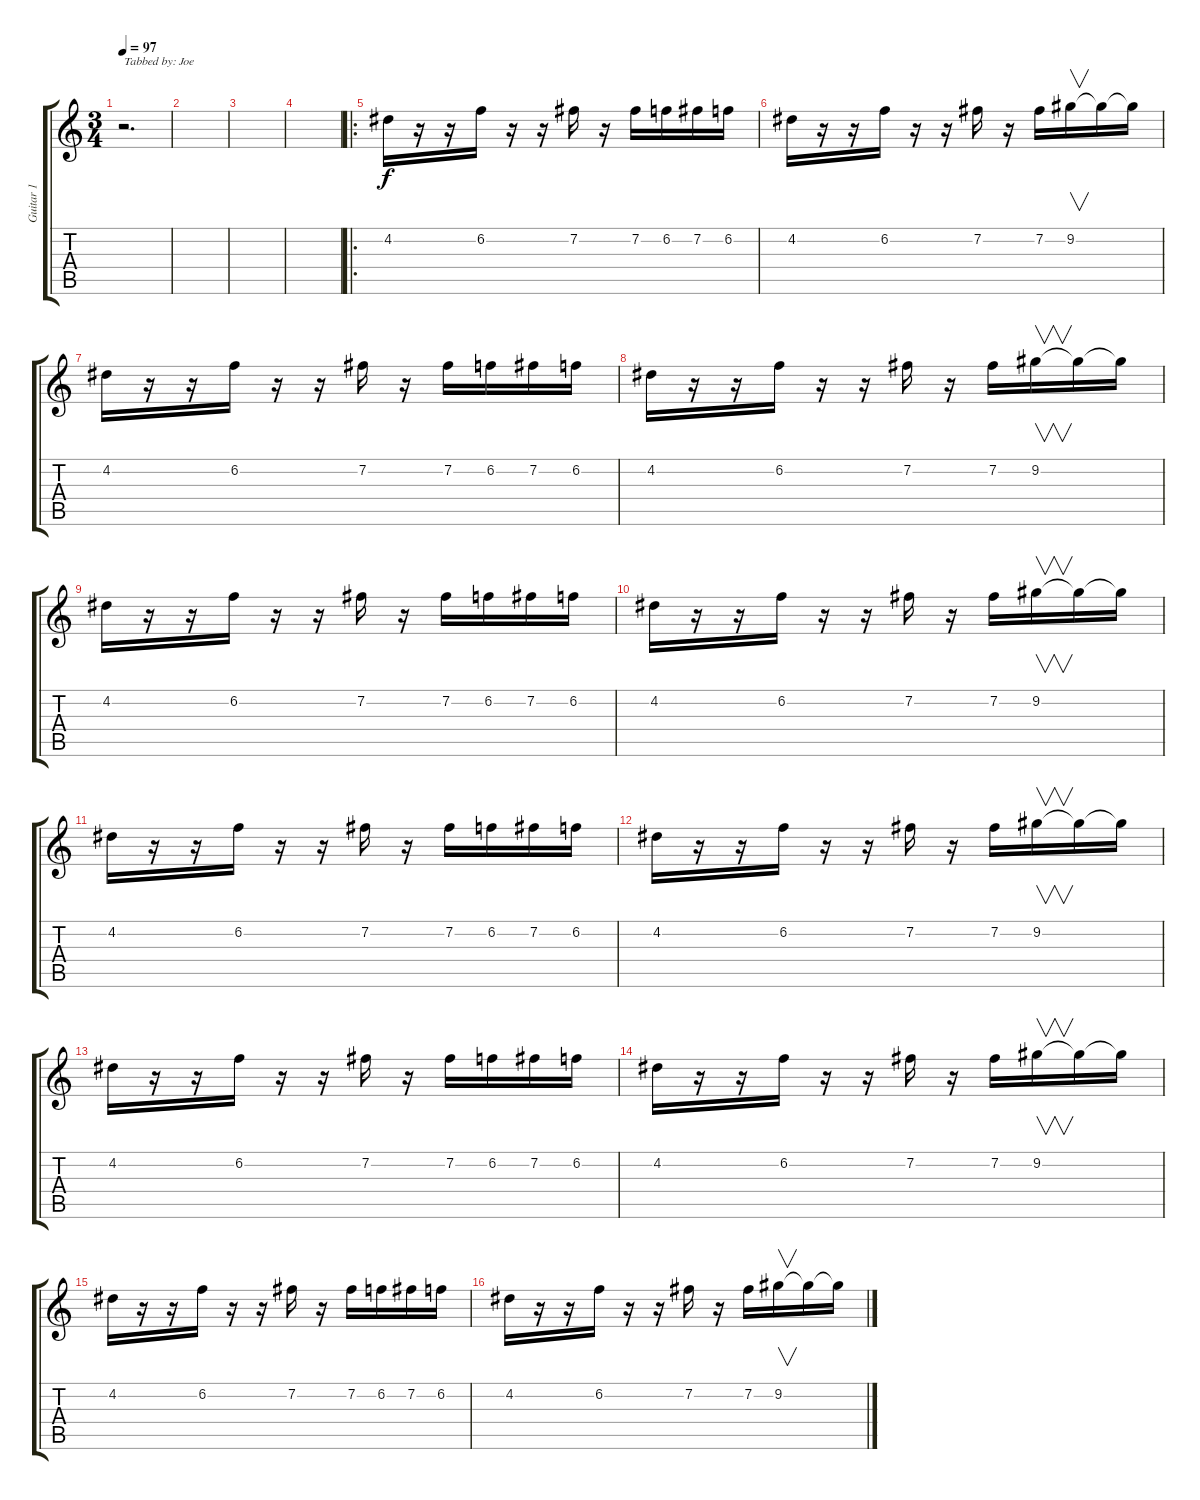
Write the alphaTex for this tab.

\track ("Guitar 1" "Guitar 1") {instrument overdrivenguitar}
\staff {score tabs}
\tuning (E4 B3 G3 D3 A2 E2) {hide}
\ts (3 4)
\tempo 97
\clef g2
\ks c
r.2{d txt "Tabbed by: Joe" dy f instrument overdrivenguitar} |
|
|
|
\ro
4.2.16{balance 6} r.16 r.16 6.2.16 r.16 r.16 7.2.16 r.16 7.2.16 6.2.16 7.2.16 6.2.16 |
4.2.16 r.16 r.16 6.2.16 r.16 r.16 7.2.16 r.16 7.2.16 9.2.16{v} 9.2{t}.16 9.2{t}.16 |
4.2.16 r.16 r.16 6.2.16 r.16 r.16 7.2.16 r.16 7.2.16 6.2.16 7.2.16 6.2.16 |
4.2.16 r.16 r.16 6.2.16 r.16 r.16 7.2.16 r.16 7.2.16 9.2.16{v} 9.2{t}.16 9.2{t}.16 |
4.2.16 r.16 r.16 6.2.16 r.16 r.16 7.2.16 r.16 7.2.16 6.2.16 7.2.16 6.2.16 |
4.2.16 r.16 r.16 6.2.16 r.16 r.16 7.2.16 r.16 7.2.16 9.2.16{v} 9.2{t}.16 9.2{t}.16 |
4.2.16 r.16 r.16 6.2.16 r.16 r.16 7.2.16 r.16 7.2.16 6.2.16 7.2.16 6.2.16 |
4.2.16 r.16 r.16 6.2.16 r.16 r.16 7.2.16 r.16 7.2.16 9.2.16{v} 9.2{t}.16 9.2{t}.16 |
4.2.16 r.16 r.16 6.2.16 r.16 r.16 7.2.16 r.16 7.2.16 6.2.16 7.2.16 6.2.16 |
4.2.16 r.16 r.16 6.2.16 r.16 r.16 7.2.16 r.16 7.2.16 9.2.16{v} 9.2{t}.16 9.2{t}.16 |
4.2.16 r.16 r.16 6.2.16 r.16 r.16 7.2.16 r.16 7.2.16 6.2.16 7.2.16 6.2.16 |
4.2.16 r.16 r.16 6.2.16 r.16 r.16 7.2.16 r.16 7.2.16 9.2.16{v} 9.2{t}.16 9.2{t}.16
